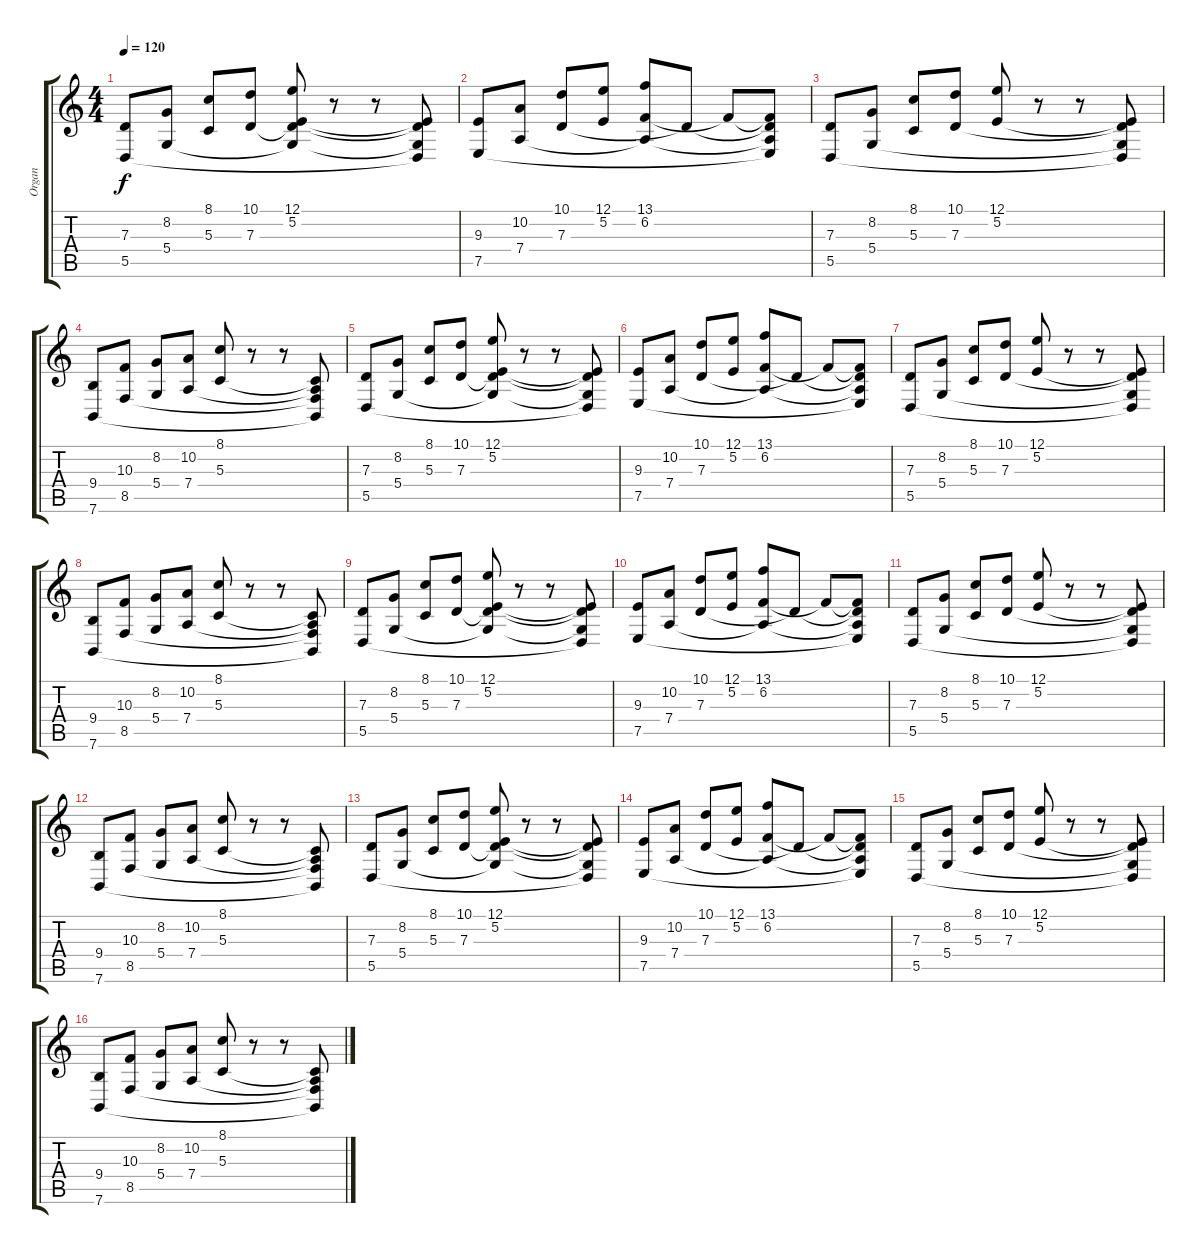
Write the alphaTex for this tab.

\track ("Organ" "Organ") {instrument electricpiano1}
\staff {score tabs}
\tuning (E4 B3 G3 D3 A2 E2) {hide}
\ts (4 4)
\tempo 120
\clef g2
\ks c
(7.3 5.5).8{dy f} (8.2 5.4).8 (8.1 5.3).8 (10.1 7.3).8 (12.1 5.2 7.3{t} 5.4{t}).8 r.8 r.8 (5.2{t} 7.3{t} 5.4{t} 5.5{t}).8 |
(9.3 7.5).8 (10.2 7.4).8 (10.1 7.3).8 (12.1 5.2).8 (13.1 6.2 7.4{t}).8 7.3{t}.8 6.2{t}.8 (6.2{t} 7.3{t} 7.4{t} 7.5{t}).8 |
(7.3 5.5).8 (8.2 5.4).8 (8.1 5.3).8 (10.1 7.3).8 (12.1 5.2).8 r.8 r.8 (5.2{t} 7.3{t} 5.4{t} 5.5{t}).8 |
(9.4 7.6).8 (10.3 8.5).8 (8.2 5.4).8 (10.2 7.4).8 (8.1 5.3).8 r.8 r.8 (5.3{t} 7.4{t} 8.5{t} 7.6{t}).8 |
(7.3 5.5).8 (8.2 5.4).8 (8.1 5.3).8 (10.1 7.3).8 (12.1 5.2 7.3{t} 5.4{t}).8 r.8 r.8 (5.2{t} 7.3{t} 5.4{t} 5.5{t}).8 |
(9.3 7.5).8 (10.2 7.4).8 (10.1 7.3).8 (12.1 5.2).8 (13.1 6.2 7.4{t}).8 7.3{t}.8 6.2{t}.8 (6.2{t} 7.3{t} 7.4{t} 7.5{t}).8 |
(7.3 5.5).8 (8.2 5.4).8 (8.1 5.3).8 (10.1 7.3).8 (12.1 5.2).8 r.8 r.8 (5.2{t} 7.3{t} 5.4{t} 5.5{t}).8 |
(9.4 7.6).8 (10.3 8.5).8 (8.2 5.4).8 (10.2 7.4).8 (8.1 5.3).8 r.8 r.8 (5.3{t} 7.4{t} 8.5{t} 7.6{t}).8 |
(7.3 5.5).8 (8.2 5.4).8 (8.1 5.3).8 (10.1 7.3).8 (12.1 5.2 7.3{t} 5.4{t}).8 r.8 r.8 (5.2{t} 7.3{t} 5.4{t} 5.5{t}).8 |
(9.3 7.5).8 (10.2 7.4).8 (10.1 7.3).8 (12.1 5.2).8 (13.1 6.2 7.4{t}).8 7.3{t}.8 6.2{t}.8 (6.2{t} 7.3{t} 7.4{t} 7.5{t}).8 |
(7.3 5.5).8 (8.2 5.4).8 (8.1 5.3).8 (10.1 7.3).8 (12.1 5.2).8 r.8 r.8 (5.2{t} 7.3{t} 5.4{t} 5.5{t}).8 |
(9.4 7.6).8 (10.3 8.5).8 (8.2 5.4).8 (10.2 7.4).8 (8.1 5.3).8 r.8 r.8 (5.3{t} 7.4{t} 8.5{t} 7.6{t}).8 |
(7.3 5.5).8 (8.2 5.4).8 (8.1 5.3).8 (10.1 7.3).8 (12.1 5.2 7.3{t} 5.4{t}).8 r.8 r.8 (5.2{t} 7.3{t} 5.4{t} 5.5{t}).8 |
(9.3 7.5).8 (10.2 7.4).8 (10.1 7.3).8 (12.1 5.2).8 (13.1 6.2 7.4{t}).8 7.3{t}.8 6.2{t}.8 (6.2{t} 7.3{t} 7.4{t} 7.5{t}).8 |
(7.3 5.5).8 (8.2 5.4).8 (8.1 5.3).8 (10.1 7.3).8 (12.1 5.2).8 r.8 r.8 (5.2{t} 7.3{t} 5.4{t} 5.5{t}).8 |
(9.4 7.6).8 (10.3 8.5).8 (8.2 5.4).8 (10.2 7.4).8 (8.1 5.3).8 r.8 r.8 (5.3{t} 7.4{t} 8.5{t} 7.6{t}).8
